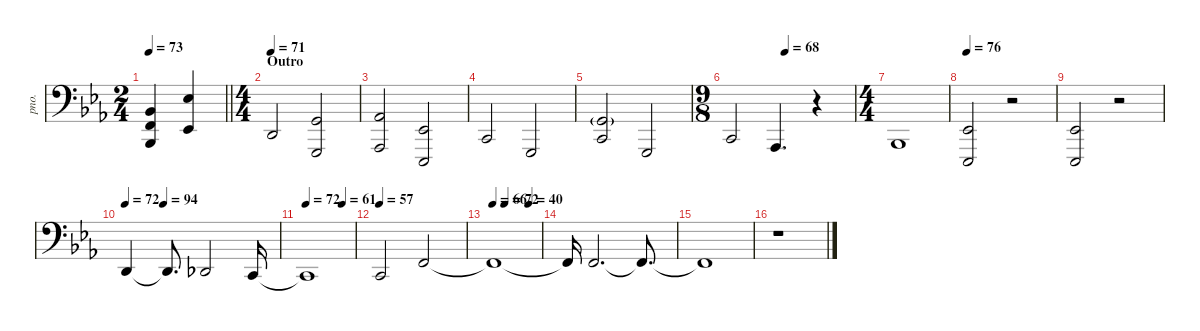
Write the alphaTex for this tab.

\defaultSystemsLayout 4
\hideDynamics
\bracketExtendMode nobrackets
\otherSystemsTrackNameOrientation horizontal
\track ("Piano Bass notes" "pno.") {instrument acousticgrandpiano}
\staff {score}
\tuning (A2 E2 B1 G1 D1 A0 E0)
\ts (2 4)
\beaming (8 2 2 2 2)
\tempo 73
\clef f4
\barLineRight lightlight
\ks eb
(15.4{acc b} 15.5{acc forcenatural} 13.6{acc b}).4{dy mf beam Up} (20.4{acc b} 18.6{acc b}).4{dy f beam Up} |
\ts (4 4)
\beaming (8 2 2 2 2)
\section ("" "Outro")
\tempo 71
7.4{acc forcenatural}.2{beam Up} (8.3{acc forcenatural} 5.5{acc forcenatural}).2{beam Up} |
(13.4{acc b} 11.6{acc b}).2{beam Up} (13.5{acc b} 11.7{acc b}).2{beam Up} |
10.5{acc forcenatural}.2{beam Up} 10.6{acc forcenatural}.2{beam Up} |
(12.4{g acc forcenatural} 10.5{acc forcenatural}).2{beam Up} 10.6{acc forcenatural}.2{beam Up} |
\ts (9 8)
\beaming (8 3 3 3)
\tempo (68 0.444444)
10.5{acc forcenatural}.2{beam Up} 11.6{acc b}.4{d beam Up} r.4{beam Up} |
\ts (4 4)
\beaming (8 2 2 2 2)
13.6{acc b}.1{beam Up} |
\tempo 76
(13.5{acc b} 11.7{acc b}).2{beam Up} r.2{beam Up} |
(13.5{acc b} 11.7{acc b}).2{beam Up} r.2{beam Up} |
\tempo 72
\tempo (94 0.25)
12.5{acc forcenatural}.4{beam Up} 12.5{t acc forcenatural}.8{d beam Up} 11.5{acc b}.2{beam Up} 10.5{acc forcenatural}.16{beam Up} |
\tempo 72
\tempo (61 0.75)
10.5{t acc forcenatural}.1{beam Up} |
\tempo 57
10.5{acc forcenatural}.2{beam Up} 10.4{acc forcenatural}.2{beam Up} |
\tempo 66
\tempo (72 0.25)
\tempo (40 0.75)
10.4{t acc forcenatural}.1{beam Up} |
10.4{t acc forcenatural}.16{beam Up} 10.4{acc forcenatural}.2{d dy mp beam Up} 10.4{t acc forcenatural}.8{d dy f beam Up} |
10.4{t acc forcenatural}.1{beam Up} |
r.1{beam Down}
